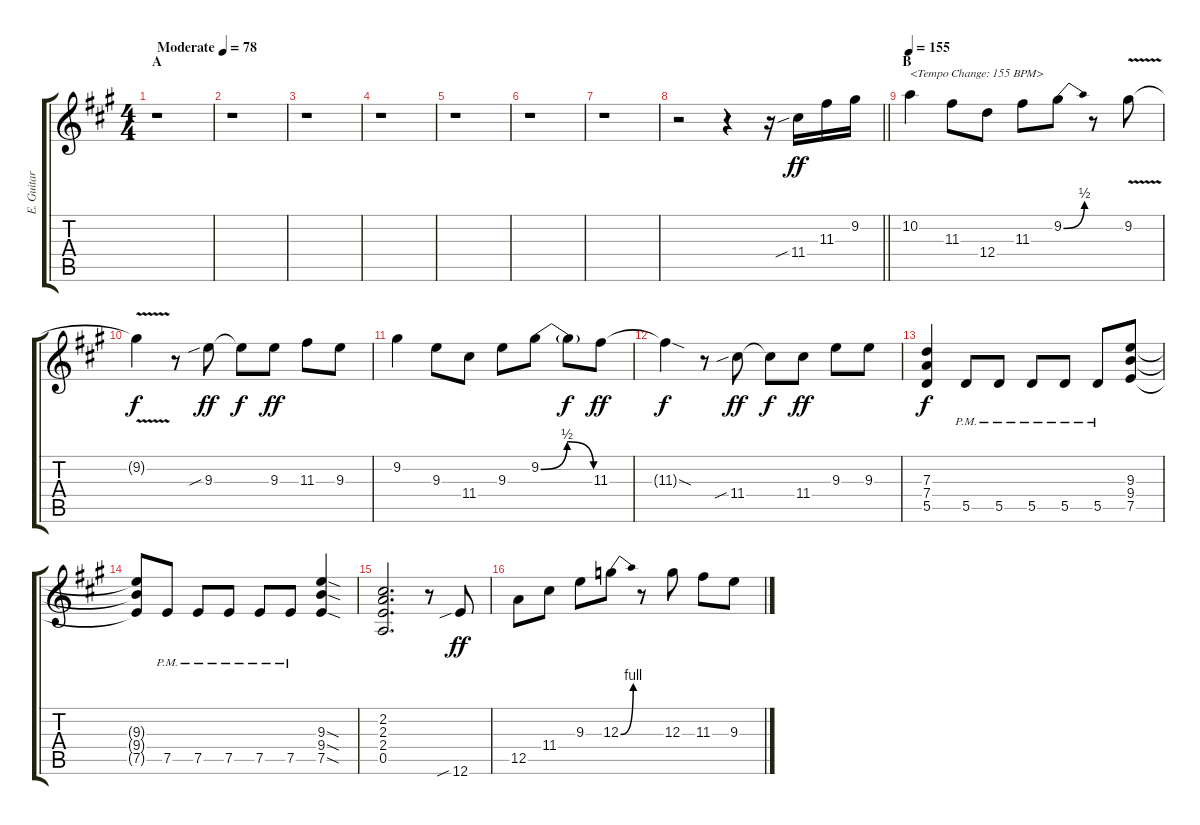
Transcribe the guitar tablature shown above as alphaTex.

\track ("E. Guitar II" "E. Guitar ") {instrument overdrivenguitar}
\staff {score tabs}
\tuning (E4 B3 G3 D3 A2 E2) {hide}
\ts (4 4)
\section ("" "A")
\tempo (78 "Moderate")
\clef g2
\ks a
r.1{dy ff instrument overdrivenguitar} |
r.1 |
r.1 |
r.1 |
r.1 |
r.1 |
r.1 |
\barLineRight lightlight
r.2 r.4 r.16 11.4{sib}.16 11.3.16 9.2.16 |
\section ("" "B")
\tempo 155
10.2.4{txt "<Tempo Change: 155 BPM>"} 11.3.8 12.4.8 11.3.8 9.2{be (bend 0 0 60 2)}.8 r.8 9.2{v}.8 |
9.2{t}.4{dy f} r.8 9.3{sib}.8{dy ff} 9.3{t}.8{dy f} 9.3.8{dy ff} 11.3.8 9.3.8 |
9.2.4 9.3.8 11.4.8 9.3.8 9.2{be (bendrelease 0 0 30 2 30 2 60 0)}.8 9.2{t}.8{dy f} 11.3.8{dy ff} |
11.3{sod t}.4{dy f} r.8 11.4{sib}.8{dy ff} 11.4{t}.8{dy f} 11.4.8{dy ff} 9.3.8 9.3.8 |
(7.3 7.4 5.5).4{dy f} 5.5{pm}.8 5.5{pm}.8 5.5{pm}.8 5.5{pm}.8 5.5{pm}.8 (9.3 9.4 7.5).8 |
(9.3{t} 9.4{t} 7.5{t}).8 7.5{pm}.8 7.5{pm}.8 7.5{pm}.8 7.5{pm}.8 7.5{pm}.8 (9.3{sod} 9.4{sod} 7.5{sod}).4 |
(2.2 2.3 2.4 0.5).2{d} r.8 12.6{sib}.8{dy ff} |
12.5.8 11.4.8 9.3.8 12.3{be (bend 0 0 60 4)}.8 r.8 12.3.8 11.3.8 9.3.8
